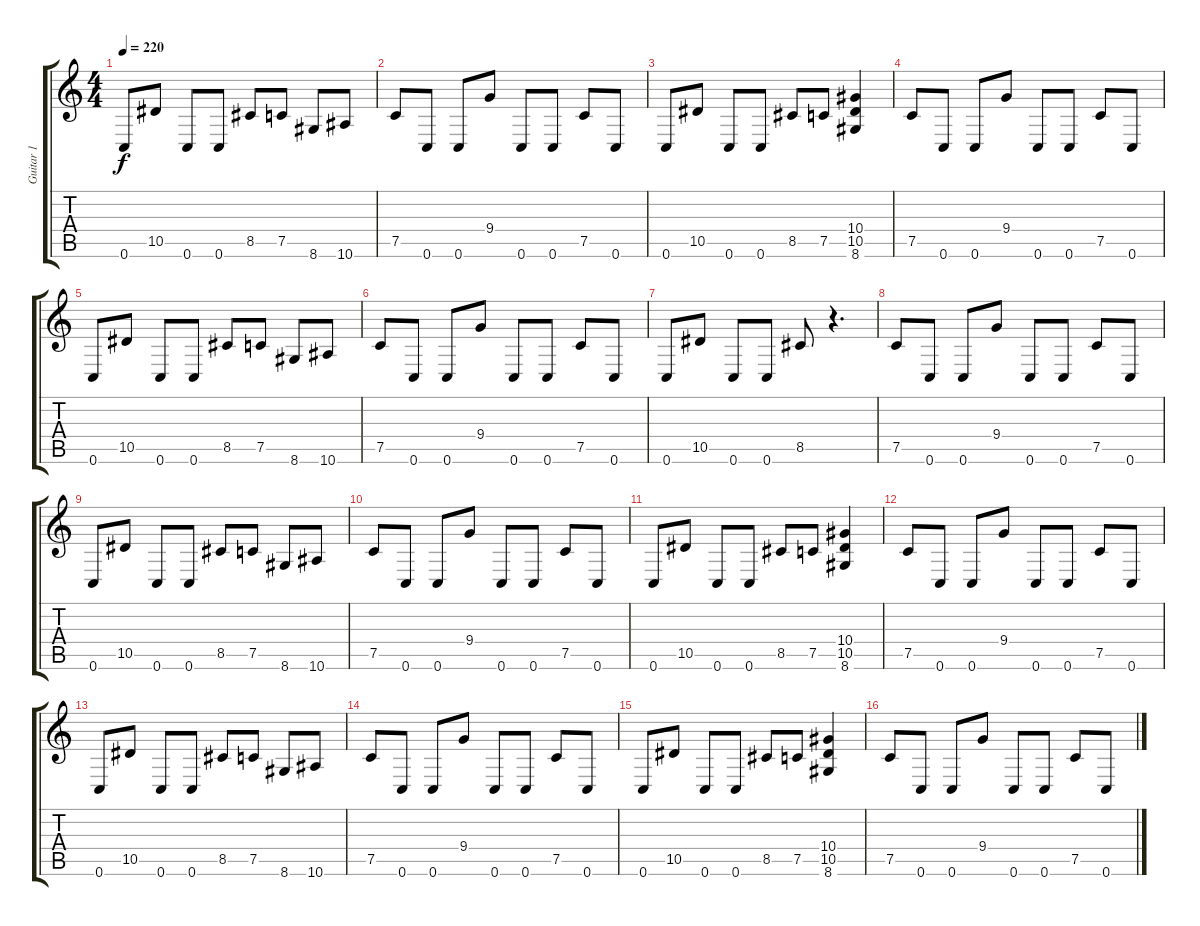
\track ("Guitar 1" "Guitar 1") {instrument distortionguitar}
\staff {score tabs}
\tuning (C4 G3 Eb3 Bb2 F2 C2) {hide}
\ts (4 4)
\tempo 220
\clef g2
\ks c
0.6.8{dy f} 10.5.8 0.6.8 0.6.8 8.5.8 7.5.8 8.6.8 10.6.8 |
7.5.8 0.6.8 0.6.8 9.4.8 0.6.8 0.6.8 7.5.8 0.6.8 |
0.6.8 10.5.8 0.6.8 0.6.8 8.5.8 7.5.8 (10.4 10.5 8.6).4 |
7.5.8 0.6.8 0.6.8 9.4.8 0.6.8 0.6.8 7.5.8 0.6.8 |
0.6.8 10.5.8 0.6.8 0.6.8 8.5.8 7.5.8 8.6.8 10.6.8 |
7.5.8 0.6.8 0.6.8 9.4.8 0.6.8 0.6.8 7.5.8 0.6.8 |
0.6.8 10.5.8 0.6.8 0.6.8 8.5.8 r.4{d} |
7.5.8 0.6.8 0.6.8 9.4.8 0.6.8 0.6.8 7.5.8 0.6.8 |
0.6.8 10.5.8 0.6.8 0.6.8 8.5.8 7.5.8 8.6.8 10.6.8 |
7.5.8 0.6.8 0.6.8 9.4.8 0.6.8 0.6.8 7.5.8 0.6.8 |
0.6.8 10.5.8 0.6.8 0.6.8 8.5.8 7.5.8 (10.4 10.5 8.6).4 |
7.5.8 0.6.8 0.6.8 9.4.8 0.6.8 0.6.8 7.5.8 0.6.8 |
0.6.8 10.5.8 0.6.8 0.6.8 8.5.8 7.5.8 8.6.8 10.6.8 |
7.5.8 0.6.8 0.6.8 9.4.8 0.6.8 0.6.8 7.5.8 0.6.8 |
0.6.8 10.5.8 0.6.8 0.6.8 8.5.8 7.5.8 (10.4 10.5 8.6).4 |
7.5.8 0.6.8 0.6.8 9.4.8 0.6.8 0.6.8 7.5.8 0.6.8
